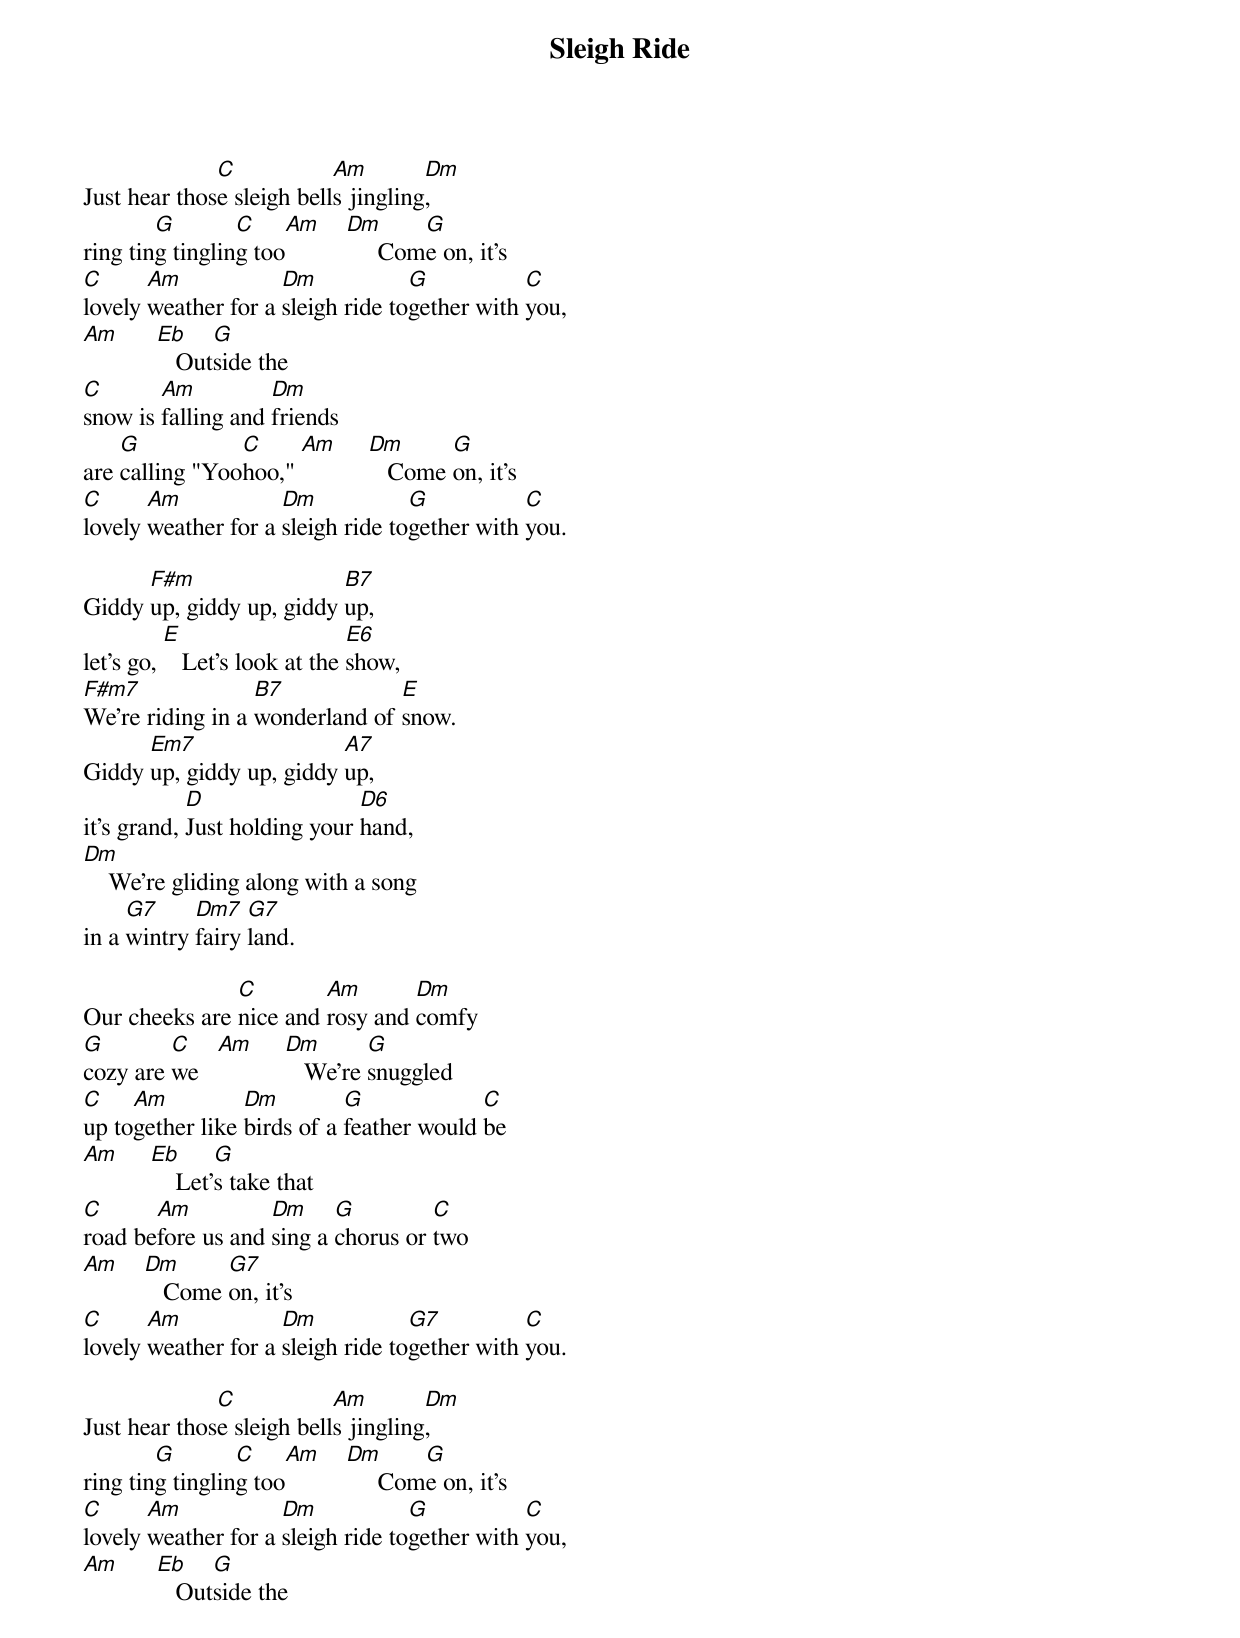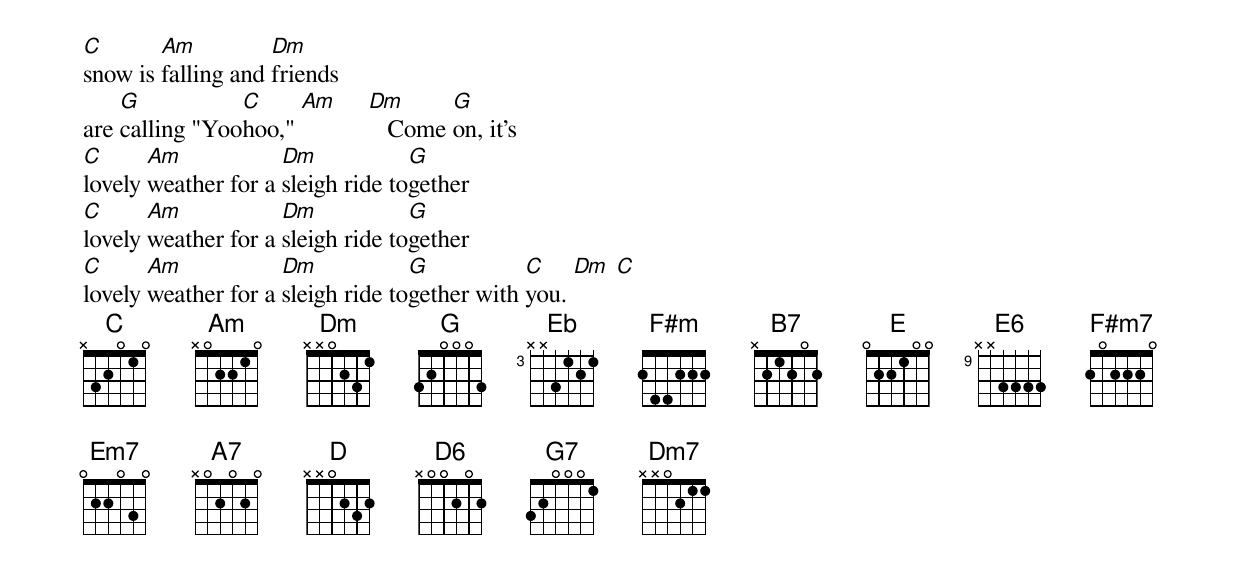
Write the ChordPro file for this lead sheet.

{t: Sleigh Ride}

Just hear thos[C]e sleigh bell[Am]s jingling[Dm],
ring tin[G]g tinglin[C]g too[Am]    [Dm]     Com[G]e on, it's
[C]lovely [Am]weather for a [Dm]sleigh ride to[G]gether with [C]you,
[Am]      [Eb]   Out[G]side the
[C]snow is [Am]falling and [Dm]friends
are [G]calling "Yoo[C]hoo," [Am]     [Dm]   Come [G]on, it's
[C]lovely [Am]weather for a [Dm]sleigh ride to[G]gether with [C]you.

Giddy [F#m]up, giddy up, giddy [B7]up,
let's go, [E]   Let's look at the [E6]show,
[F#m7]We're riding in a [B7]wonderland of [E]snow.
Giddy [Em7]up, giddy up, giddy [A7]up,
it's grand, [D]Just holding your [D6]hand,
[Dm]    We're gliding along with a song
in a [G7]wintry [Dm7]fairy [G7]land.

Our cheeks are [C]nice and [Am]rosy and [Dm]comfy
[G]cozy are [C]we   [Am]     [Dm]   We're [G]snuggled
[C]up to[Am]gether like [Dm]birds of a [G]feather would [C]be
[Am]     [Eb]    Let'[G]s take that
[C]road be[Am]fore us and [Dm]sing a [G]chorus or [C]two
[Am]    [Dm]   Come [G7]on, it's
[C]lovely [Am]weather for a [Dm]sleigh ride to[G7]gether with [C]you.

Just hear thos[C]e sleigh bell[Am]s jingling[Dm],
ring tin[G]g tinglin[C]g too[Am]    [Dm]     Com[G]e on, it's
[C]lovely [Am]weather for a [Dm]sleigh ride to[G]gether with [C]you,
[Am]      [Eb]   Out[G]side the
[C]snow is [Am]falling and [Dm]friends
are [G]calling "Yoo[C]hoo," [Am]     [Dm]   Come [G]on, it's
[C]lovely [Am]weather for a [Dm]sleigh ride to[G]gether
[C]lovely [Am]weather for a [Dm]sleigh ride to[G]gether
[C]lovely [Am]weather for a [Dm]sleigh ride to[G]gether with [C]you. [Dm] [C]
